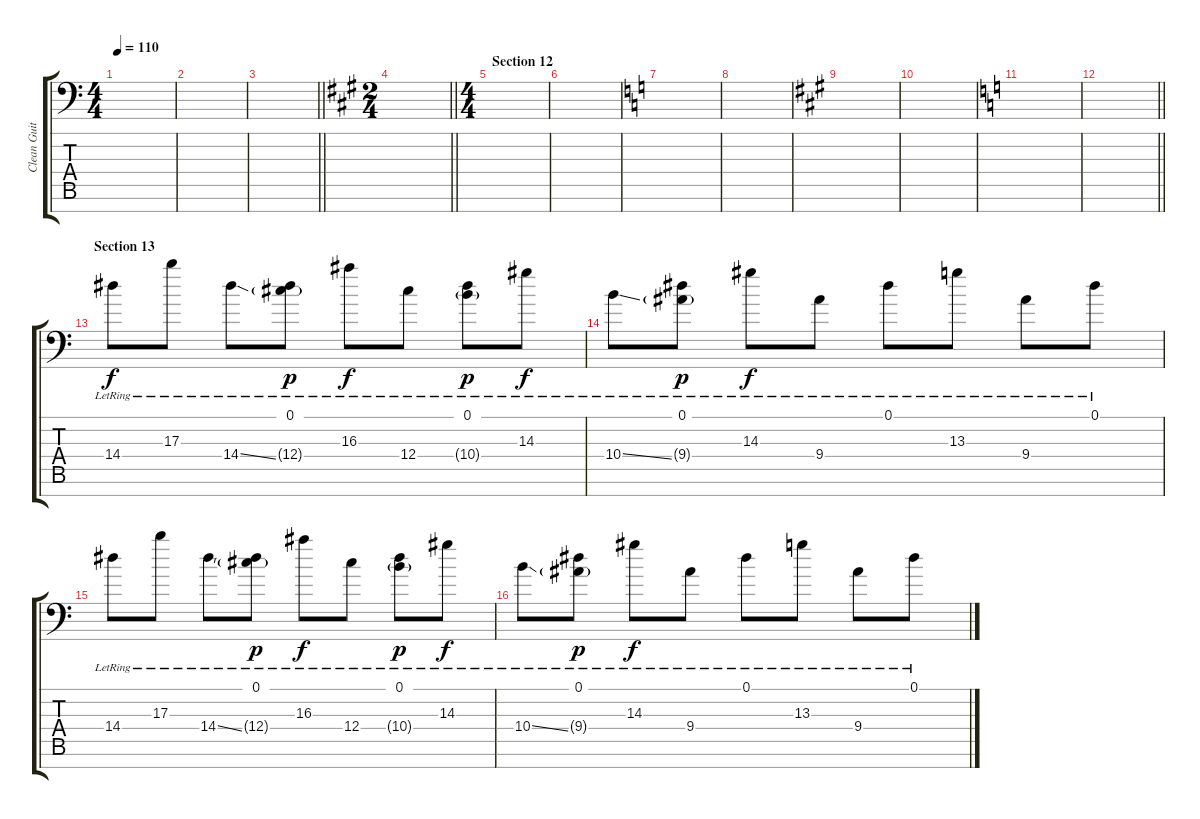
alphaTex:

\track ("Clean Guitar" "Clean Guit") {instrument electricguitarjazz}
\staff {score tabs}
\tuning (Eb4 Bb3 Gb3 Db3 Ab2 Eb2 Ab1) {hide}
\ts (4 4)
\tempo 110
\clef f4
\ks c
|
|
\barLineRight lightlight
|
\ts (2 4)
\barLineRight lightlight
\ks f#minor
|
\ts (4 4)
\section ("" "Section 12")
|
|
\ks c
|
|
\ks f#minor
|
|
\ks c
|
\barLineRight lightlight
|
\section ("" "Section 13")
14.4{lr}.8 17.3{lr}.8 14.4{ss lr}.8 (0.1{lr} 12.4{g lr}).8{dy p} 16.3{lr}.8{dy f} 12.4{lr}.8 (0.1{lr} 10.4{g lr}).8{dy p} 14.3{lr}.8{dy f} |
10.4{ss lr}.8 (0.1{lr} 9.4{g lr}).8{dy p} 14.3{lr}.8{dy f} 9.4{lr}.8 0.1{lr}.8 13.3{lr}.8 9.4{lr}.8 0.1{lr}.8 |
14.4{lr}.8 17.3{lr}.8 14.4{ss lr}.8 (0.1{lr} 12.4{g lr}).8{dy p} 16.3{lr}.8{dy f} 12.4{lr}.8 (0.1{lr} 10.4{g lr}).8{dy p} 14.3{lr}.8{dy f} |
10.4{ss lr}.8 (0.1{lr} 9.4{g lr}).8{dy p} 14.3{lr}.8{dy f} 9.4{lr}.8 0.1{lr}.8 13.3{lr}.8 9.4{lr}.8 0.1{lr}.8
